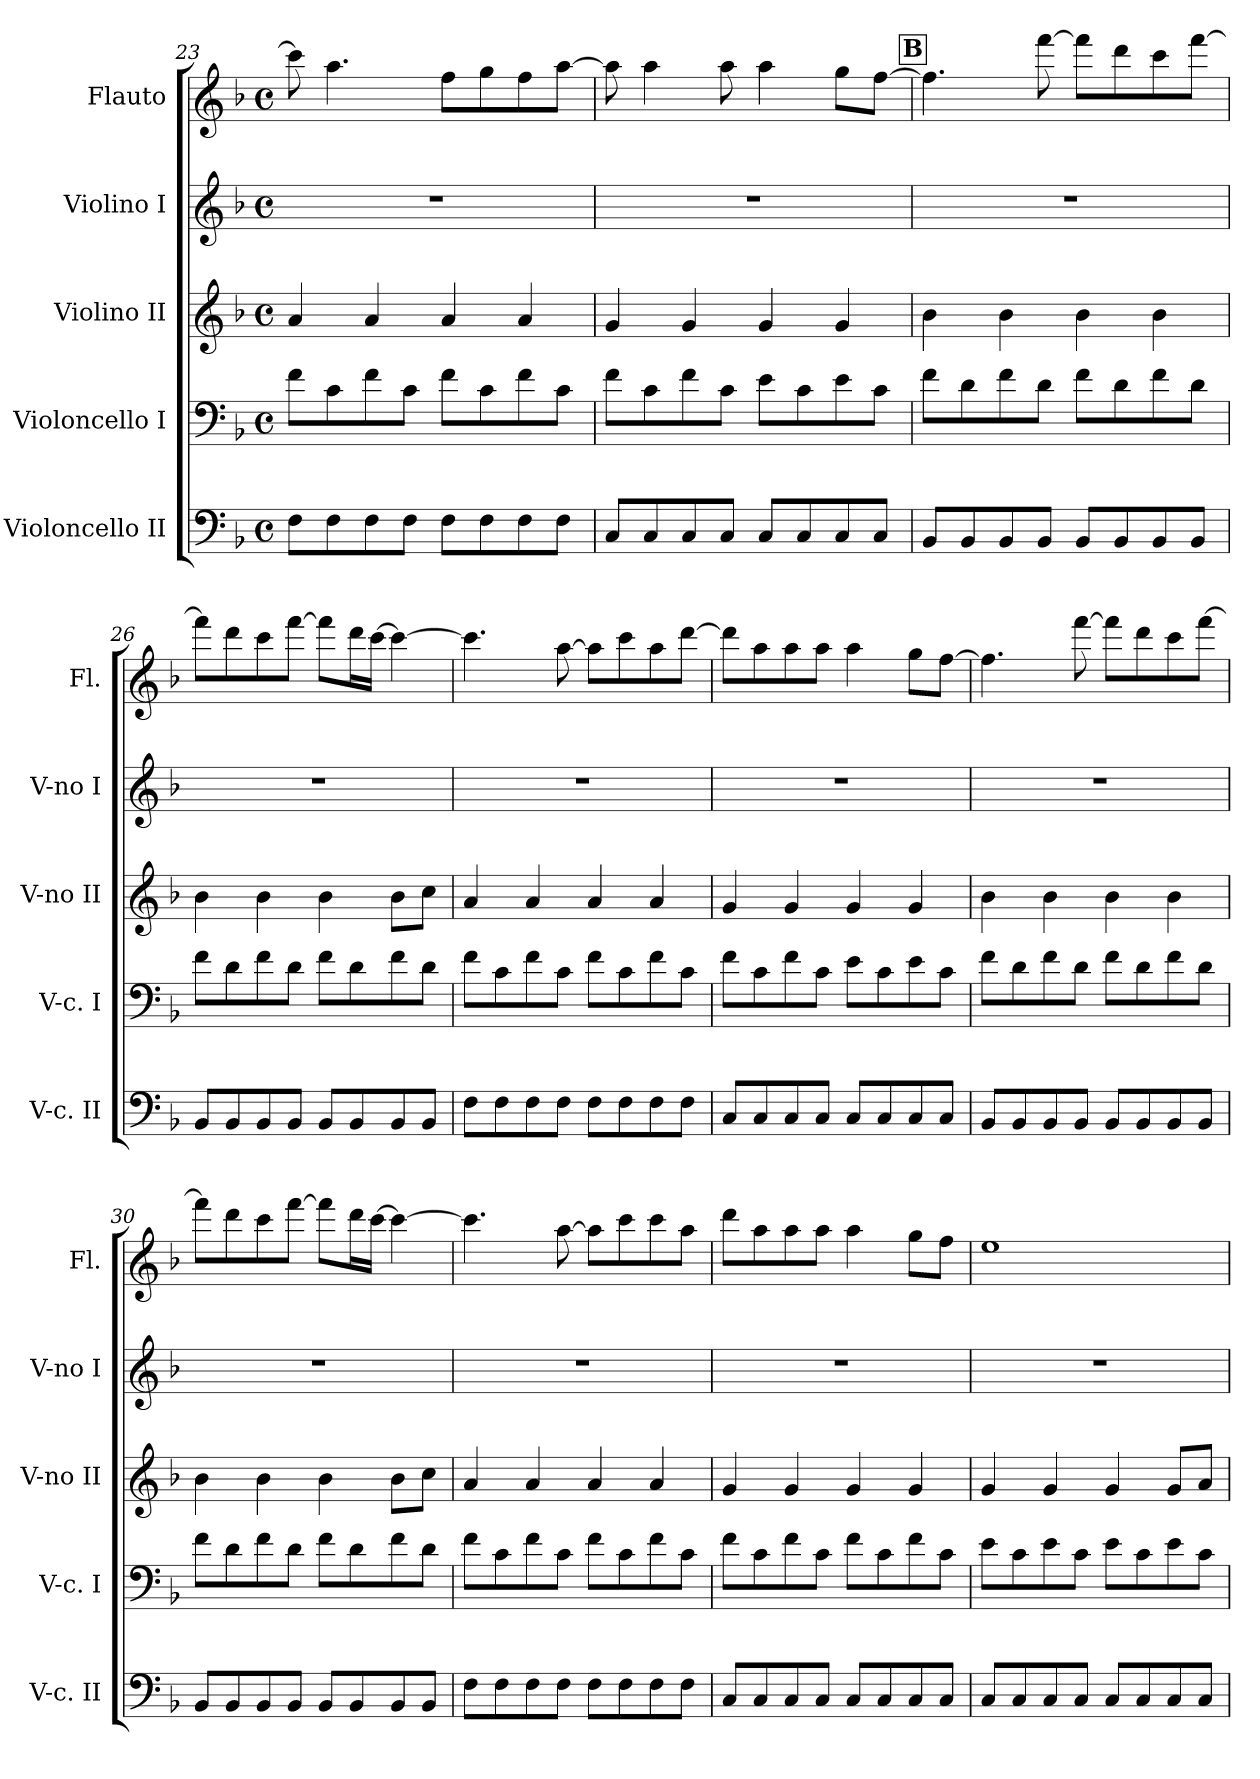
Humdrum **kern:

**kern	**kern	**kern	**kern	**kern
*part5	*part4	*part3	*part2	*part1
*staff5	*staff4	*staff3	*staff2	*staff1
*I"Violoncello II	*I"Violoncello I	*I"Violino II	*I"Violino I	*I"Flauto
*I'V-c. II	*I'V-c. I	*I'V-no II	*I'V-no I	*I'Fl.
*clefF4	*clefF4	*clefG2	*clefG2	*clefG2
*k[b-]	*k[b-]	*k[b-]	*k[b-]	*k[b-]
*M4/4	*M4/4	*M4/4	*M4/4	*M4/4
*met(c)	*met(c)	*met(c)	*met(c)	*met(c)
=23	=23	=23	=23	=23
8F\L	8f\L	4a/	1r	8ccc\]
8F\	8c\	.	.	4.aa\
8F\	8f\	4a/	.	.
8F\J	8c\J	.	.	.
8F\L	8f\L	4a/	.	8ff\L
8F\	8c\	.	.	8gg\
8F\	8f\	4a/	.	8ff\
8F\J	8c\J	.	.	[8aa\J
=24	=24	=24	=24	=24
8C/L	8f\L	4g/	1r	8aa\]
8C/	8c\	.	.	4aa\
8C/	8f\	4g/	.	.
8C/J	8c\J	.	.	8aa\
8C/L	8e\L	4g/	.	4aa\
8C/	8c\	.	.	.
8C/	8e\	4g/	.	8gg\L
8C/J	8c\J	.	.	[8ff\J
!!LO:PB:g=z
!!LO:REH:place=s1:a:B:fs=14:t=B
=25	=25	=25	=25	=25
8BB-/L	8f\L	4b-\	1r	4.ff\]
8BB-/	8d\	.	.	.
8BB-/	8f\	4b-\	.	.
8BB-/J	8d\J	.	.	[8fff\
8BB-/L	8f\L	4b-\	.	8fff\L]
8BB-/	8d\	.	.	8ddd\
8BB-/	8f\	4b-\	.	8ccc\
8BB-/J	8d\J	.	.	[8fff\J
=26	=26	=26	=26	=26
8BB-/L	8f\L	4b-\	1r	8fff\L]
8BB-/	8d\	.	.	8ddd\
8BB-/	8f\	4b-\	.	8ccc\
8BB-/J	8d\J	.	.	[8fff\J
8BB-/L	8f\L	4b-\	.	8fff\L]
8BB-/	8d\	.	.	16ddd\L
.	.	.	.	[16ccc\JJ
8BB-/	8f\	8b-\L	.	4ccc\_
8BB-/J	8d\J	8cc\J	.	.
=27	=27	=27	=27	=27
8F\L	8f\L	4a/	1r	4.ccc\]
8F\	8c\	.	.	.
8F\	8f\	4a/	.	.
8F\J	8c\J	.	.	[8aa\
8F\L	8f\L	4a/	.	8aa\L]
8F\	8c\	.	.	8ccc\
8F\	8f\	4a/	.	8aa\
8F\J	8c\J	.	.	[8ddd\J
!!LO:LB:g=z
=28	=28	=28	=28	=28
8C/L	8f\L	4g/	1r	8ddd\L]
8C/	8c\	.	.	8aa\
8C/	8f\	4g/	.	8aa\
8C/J	8c\J	.	.	8aa\J
8C/L	8e\L	4g/	.	4aa\
8C/	8c\	.	.	.
8C/	8e\	4g/	.	8gg\L
8C/J	8c\J	.	.	[8ff\J
=29	=29	=29	=29	=29
8BB-/L	8f\L	4b-\	1r	4.ff\]
8BB-/	8d\	.	.	.
8BB-/	8f\	4b-\	.	.
8BB-/J	8d\J	.	.	[8fff\
8BB-/L	8f\L	4b-\	.	8fff\L]
8BB-/	8d\	.	.	8ddd\
8BB-/	8f\	4b-\	.	8ccc\
8BB-/J	8d\J	.	.	[8fff\J
=30	=30	=30	=30	=30
8BB-/L	8f\L	4b-\	1r	8fff\L]
8BB-/	8d\	.	.	8ddd\
8BB-/	8f\	4b-\	.	8ccc\
8BB-/J	8d\J	.	.	[8fff\J
8BB-/L	8f\L	4b-\	.	8fff\L]
8BB-/	8d\	.	.	16ddd\L
.	.	.	.	[16ccc\JJ
8BB-/	8f\	8b-\L	.	4ccc\_
8BB-/J	8d\J	8cc\J	.	.
!!LO:PB:g=z
=31	=31	=31	=31	=31
8F\L	8f\L	4a/	1r	4.ccc\]
8F\	8c\	.	.	.
8F\	8f\	4a/	.	.
8F\J	8c\J	.	.	[8aa\
8F\L	8f\L	4a/	.	8aa\L]
8F\	8c\	.	.	8ccc\
8F\	8f\	4a/	.	8ccc\
8F\J	8c\J	.	.	8aa\J
=32	=32	=32	=32	=32
8C/L	8f\L	4g/	1r	8ddd\L
8C/	8c\	.	.	8aa\
8C/	8f\	4g/	.	8aa\
8C/J	8c\J	.	.	8aa\J
8C/L	8f\L	4g/	.	4aa\
8C/	8c\	.	.	.
8C/	8f\	4g/	.	8gg\L
8C/J	8c\J	.	.	8ff\J
=33	=33	=33	=33	=33
8C/L	8e\L	4g/	1r	1ee
8C/	8c\	.	.	.
8C/	8e\	4g/	.	.
8C/J	8c\J	.	.	.
8C/L	8e\L	4g/	.	.
8C/	8c\	.	.	.
8C/	8e\	8g/L	.	.
8C/J	8c\J	8a/J	.	.
=	=	=	=	=
*-	*-	*-	*-	*-
